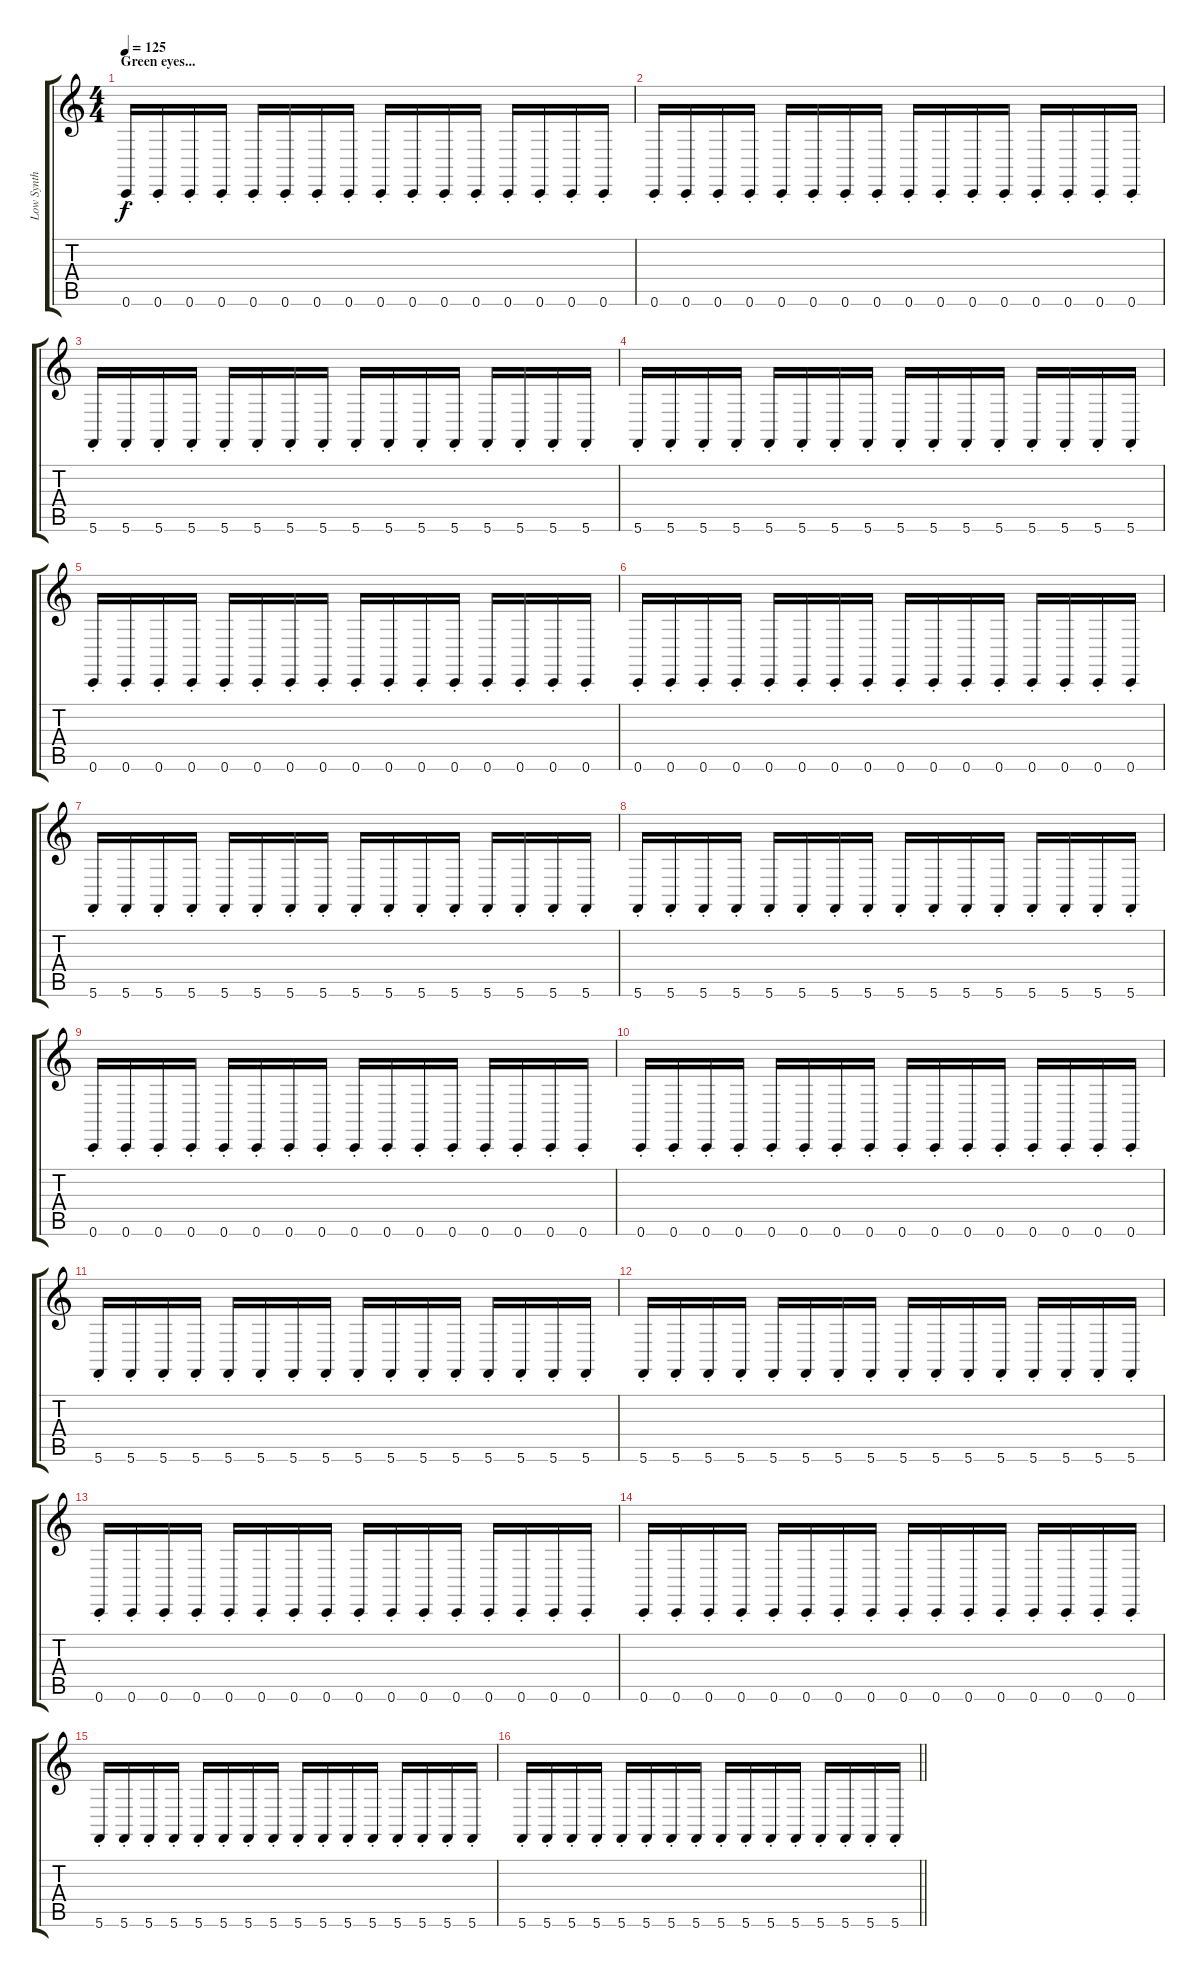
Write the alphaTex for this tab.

\track ("Low Synth (Gillian)" "Low Synth ") {instrument lead8bassandlead}
\staff {score tabs}
\tuning (D4 A3 F3 C3 G2 C2) {hide}
\ts (4 4)
\section ("" "Green eyes...")
\tempo 125
\clef g2
\ks c
0.6{st}.16{dy f} 0.6{st}.16 0.6{st}.16 0.6{st}.16 0.6{st}.16 0.6{st}.16 0.6{st}.16 0.6{st}.16 0.6{st}.16 0.6{st}.16 0.6{st}.16 0.6{st}.16 0.6{st}.16 0.6{st}.16 0.6{st}.16 0.6{st}.16 |
0.6{st}.16 0.6{st}.16 0.6{st}.16 0.6{st}.16 0.6{st}.16 0.6{st}.16 0.6{st}.16 0.6{st}.16 0.6{st}.16 0.6{st}.16 0.6{st}.16 0.6{st}.16 0.6{st}.16 0.6{st}.16 0.6{st}.16 0.6{st}.16 |
5.6{st}.16 5.6{st}.16 5.6{st}.16 5.6{st}.16 5.6{st}.16 5.6{st}.16 5.6{st}.16 5.6{st}.16 5.6{st}.16 5.6{st}.16 5.6{st}.16 5.6{st}.16 5.6{st}.16 5.6{st}.16 5.6{st}.16 5.6{st}.16 |
5.6{st}.16 5.6{st}.16 5.6{st}.16 5.6{st}.16 5.6{st}.16 5.6{st}.16 5.6{st}.16 5.6{st}.16 5.6{st}.16 5.6{st}.16 5.6{st}.16 5.6{st}.16 5.6{st}.16 5.6{st}.16 5.6{st}.16 5.6{st}.16 |
0.6{st}.16 0.6{st}.16 0.6{st}.16 0.6{st}.16 0.6{st}.16 0.6{st}.16 0.6{st}.16 0.6{st}.16 0.6{st}.16 0.6{st}.16 0.6{st}.16 0.6{st}.16 0.6{st}.16 0.6{st}.16 0.6{st}.16 0.6{st}.16 |
0.6{st}.16 0.6{st}.16 0.6{st}.16 0.6{st}.16 0.6{st}.16 0.6{st}.16 0.6{st}.16 0.6{st}.16 0.6{st}.16 0.6{st}.16 0.6{st}.16 0.6{st}.16 0.6{st}.16 0.6{st}.16 0.6{st}.16 0.6{st}.16 |
5.6{st}.16 5.6{st}.16 5.6{st}.16 5.6{st}.16 5.6{st}.16 5.6{st}.16 5.6{st}.16 5.6{st}.16 5.6{st}.16 5.6{st}.16 5.6{st}.16 5.6{st}.16 5.6{st}.16 5.6{st}.16 5.6{st}.16 5.6{st}.16 |
5.6{st}.16 5.6{st}.16 5.6{st}.16 5.6{st}.16 5.6{st}.16 5.6{st}.16 5.6{st}.16 5.6{st}.16 5.6{st}.16 5.6{st}.16 5.6{st}.16 5.6{st}.16 5.6{st}.16 5.6{st}.16 5.6{st}.16 5.6{st}.16 |
0.6{st}.16 0.6{st}.16 0.6{st}.16 0.6{st}.16 0.6{st}.16 0.6{st}.16 0.6{st}.16 0.6{st}.16 0.6{st}.16 0.6{st}.16 0.6{st}.16 0.6{st}.16 0.6{st}.16 0.6{st}.16 0.6{st}.16 0.6{st}.16 |
0.6{st}.16 0.6{st}.16 0.6{st}.16 0.6{st}.16 0.6{st}.16 0.6{st}.16 0.6{st}.16 0.6{st}.16 0.6{st}.16 0.6{st}.16 0.6{st}.16 0.6{st}.16 0.6{st}.16 0.6{st}.16 0.6{st}.16 0.6{st}.16 |
5.6{st}.16 5.6{st}.16 5.6{st}.16 5.6{st}.16 5.6{st}.16 5.6{st}.16 5.6{st}.16 5.6{st}.16 5.6{st}.16 5.6{st}.16 5.6{st}.16 5.6{st}.16 5.6{st}.16 5.6{st}.16 5.6{st}.16 5.6{st}.16 |
5.6{st}.16 5.6{st}.16 5.6{st}.16 5.6{st}.16 5.6{st}.16 5.6{st}.16 5.6{st}.16 5.6{st}.16 5.6{st}.16 5.6{st}.16 5.6{st}.16 5.6{st}.16 5.6{st}.16 5.6{st}.16 5.6{st}.16 5.6{st}.16 |
0.6{st}.16 0.6{st}.16 0.6{st}.16 0.6{st}.16 0.6{st}.16 0.6{st}.16 0.6{st}.16 0.6{st}.16 0.6{st}.16 0.6{st}.16 0.6{st}.16 0.6{st}.16 0.6{st}.16 0.6{st}.16 0.6{st}.16 0.6{st}.16 |
0.6{st}.16 0.6{st}.16 0.6{st}.16 0.6{st}.16 0.6{st}.16 0.6{st}.16 0.6{st}.16 0.6{st}.16 0.6{st}.16 0.6{st}.16 0.6{st}.16 0.6{st}.16 0.6{st}.16 0.6{st}.16 0.6{st}.16 0.6{st}.16 |
5.6{st}.16 5.6{st}.16 5.6{st}.16 5.6{st}.16 5.6{st}.16 5.6{st}.16 5.6{st}.16 5.6{st}.16 5.6{st}.16 5.6{st}.16 5.6{st}.16 5.6{st}.16 5.6{st}.16 5.6{st}.16 5.6{st}.16 5.6{st}.16 |
\barLineRight lightlight
5.6{st}.16 5.6{st}.16 5.6{st}.16 5.6{st}.16 5.6{st}.16 5.6{st}.16 5.6{st}.16 5.6{st}.16 5.6{st}.16 5.6{st}.16 5.6{st}.16 5.6{st}.16 5.6{st}.16 5.6{st}.16 5.6{st}.16 5.6{st}.16
